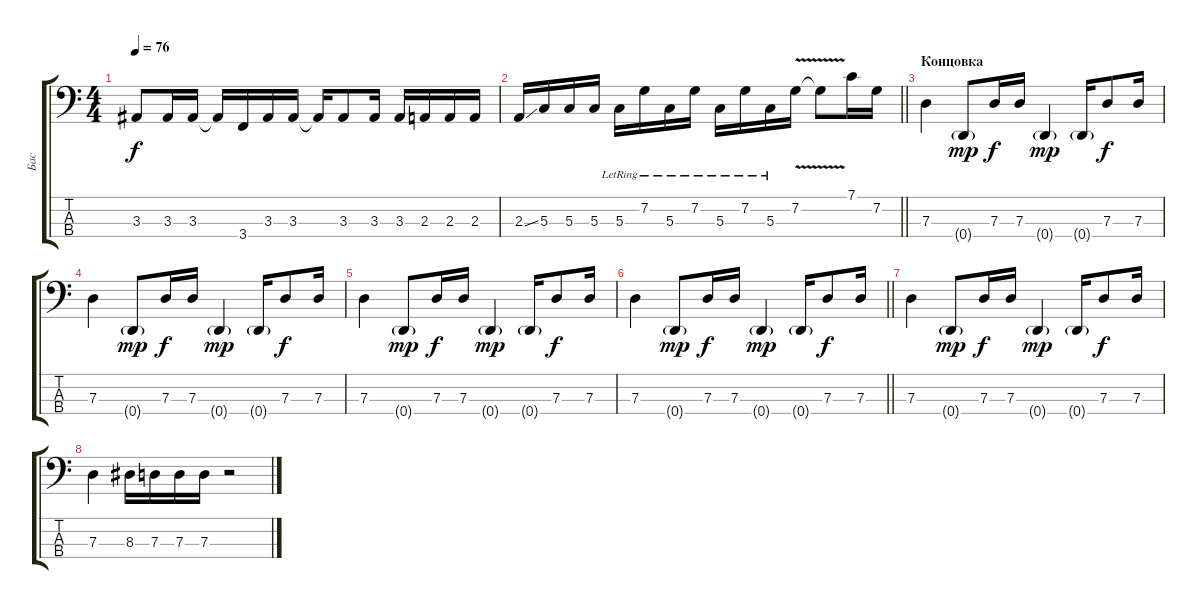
\track ("Бас" "Бас") {instrument electricbassfinger}
\staff {score tabs}
\tuning (F2 C2 G1 D1) {hide}
\ts (4 4)
\tempo 76
\clef f4
\ks c
3.3.8{dy f} 3.3.16 3.3.16 3.3{t}.16 3.4.16 3.3.16 3.3.16 3.3{t}.16 3.3.8 3.3.16 3.3.16 2.3.16 2.3.16 2.3.16 |
\barLineRight lightlight
2.3{ss}.16 5.3.16 5.3.16 5.3.16 5.3{lr}.16 7.2{lr}.16 5.3{lr}.16 7.2{lr}.16 5.3{lr}.16 7.2{lr}.16 5.3{lr}.16 7.2{v}.16 7.2{t}.8 7.1.16 7.2.16 |
\section ("" "Концовка")
7.3.4 0.4{g}.8{dy mp} 7.3.16{dy f} 7.3.16 0.4{g}.4{dy mp} 0.4{g}.16 7.3.8{dy f} 7.3.16 |
7.3.4 0.4{g}.8{dy mp} 7.3.16{dy f} 7.3.16 0.4{g}.4{dy mp} 0.4{g}.16 7.3.8{dy f} 7.3.16 |
7.3.4 0.4{g}.8{dy mp} 7.3.16{dy f} 7.3.16 0.4{g}.4{dy mp} 0.4{g}.16 7.3.8{dy f} 7.3.16 |
\barLineRight lightlight
7.3.4 0.4{g}.8{dy mp} 7.3.16{dy f} 7.3.16 0.4{g}.4{dy mp} 0.4{g}.16 7.3.8{dy f} 7.3.16 |
7.3.4 0.4{g}.8{dy mp} 7.3.16{dy f} 7.3.16 0.4{g}.4{dy mp} 0.4{g}.16 7.3.8{dy f} 7.3.16 |
7.3.4 8.3.16 7.3.16 7.3.16 7.3.16 r.2
